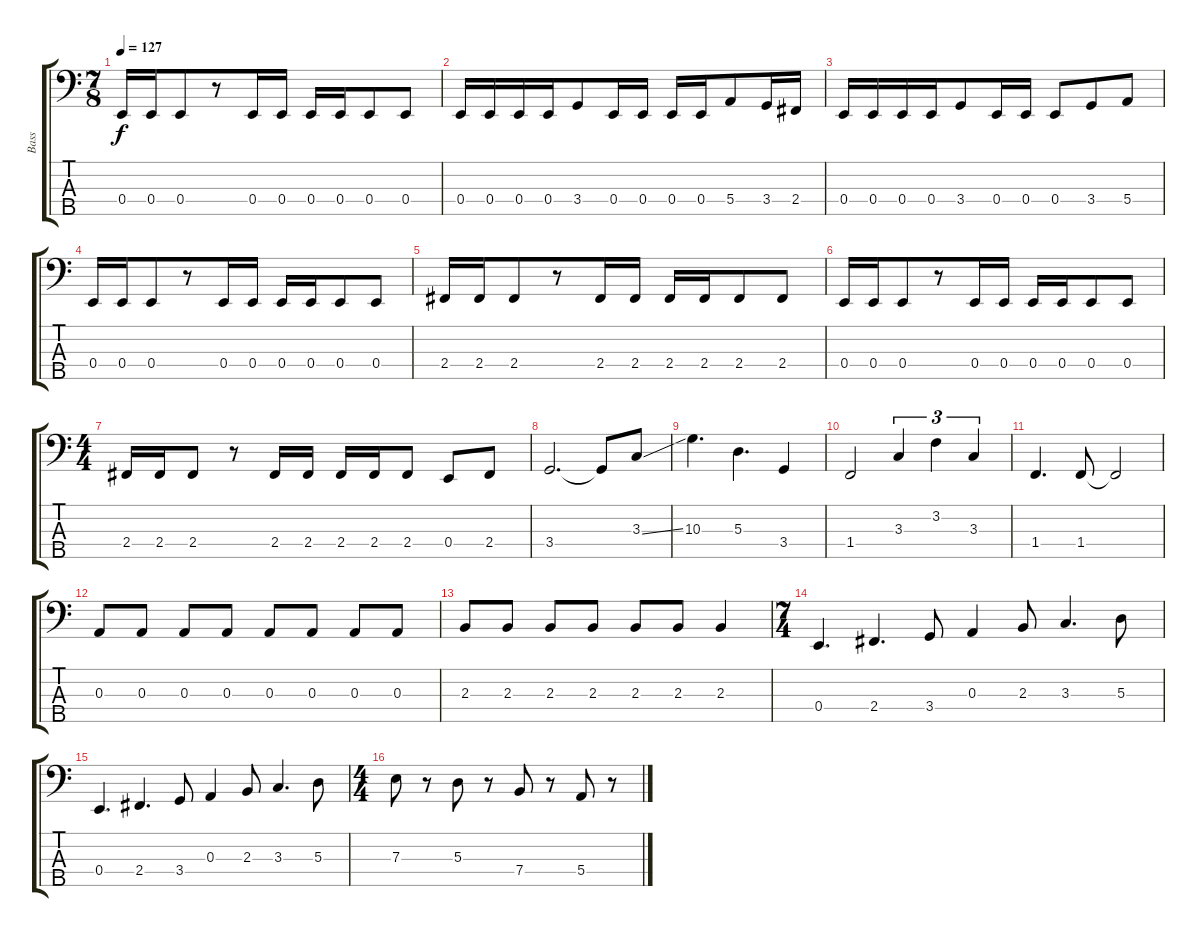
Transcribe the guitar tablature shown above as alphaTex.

\track ("Bass" "Bass") {instrument electricbassfinger}
\staff {score tabs}
\tuning (G2 D2 A1 E1 B0) {hide}
\ts (7 8)
\tempo 127
\clef f4
\ks c
0.4.16{dy f} 0.4.16 0.4.8 r.8 0.4.16 0.4.16 0.4.16 0.4.16 0.4.8 0.4.8 |
0.4.16 0.4.16 0.4.16 0.4.16 3.4.8 0.4.16 0.4.16 0.4.16 0.4.16 5.4.8 3.4.16 2.4.16 |
0.4.16 0.4.16 0.4.16 0.4.16 3.4.8 0.4.16 0.4.16 0.4.8 3.4.8 5.4.8 |
0.4.16 0.4.16 0.4.8 r.8 0.4.16 0.4.16 0.4.16 0.4.16 0.4.8 0.4.8 |
2.4.16 2.4.16 2.4.8 r.8 2.4.16 2.4.16 2.4.16 2.4.16 2.4.8 2.4.8 |
0.4.16 0.4.16 0.4.8 r.8 0.4.16 0.4.16 0.4.16 0.4.16 0.4.8 0.4.8 |
\ts (4 4)
2.4.16 2.4.16 2.4.8 r.8 2.4.16 2.4.16 2.4.16 2.4.16 2.4.8 0.4.8 2.4.8 |
3.4.2{d} 3.4{t}.8 3.3{ss}.8 |
10.3.4{d} 5.3.4{d} 3.4.4 |
1.4.2 3.3.4{tu (3 2)} 3.2.4{tu (3 2)} 3.3.4{tu (3 2)} |
1.4.4{d} 1.4.8 1.4{t}.2 |
0.3.8 0.3.8 0.3.8 0.3.8 0.3.8 0.3.8 0.3.8 0.3.8 |
2.3.8 2.3.8 2.3.8 2.3.8 2.3.8 2.3.8 2.3.4 |
\ts (7 4)
0.4.4{d} 2.4.4{d} 3.4.8 0.3.4 2.3.8 3.3.4{d} 5.3.8 |
0.4.4{d} 2.4.4{d} 3.4.8 0.3.4 2.3.8 3.3.4{d} 5.3.8 |
\ts (4 4)
7.3.8 r.8 5.3.8 r.8 7.4.8 r.8 5.4.8 r.8
